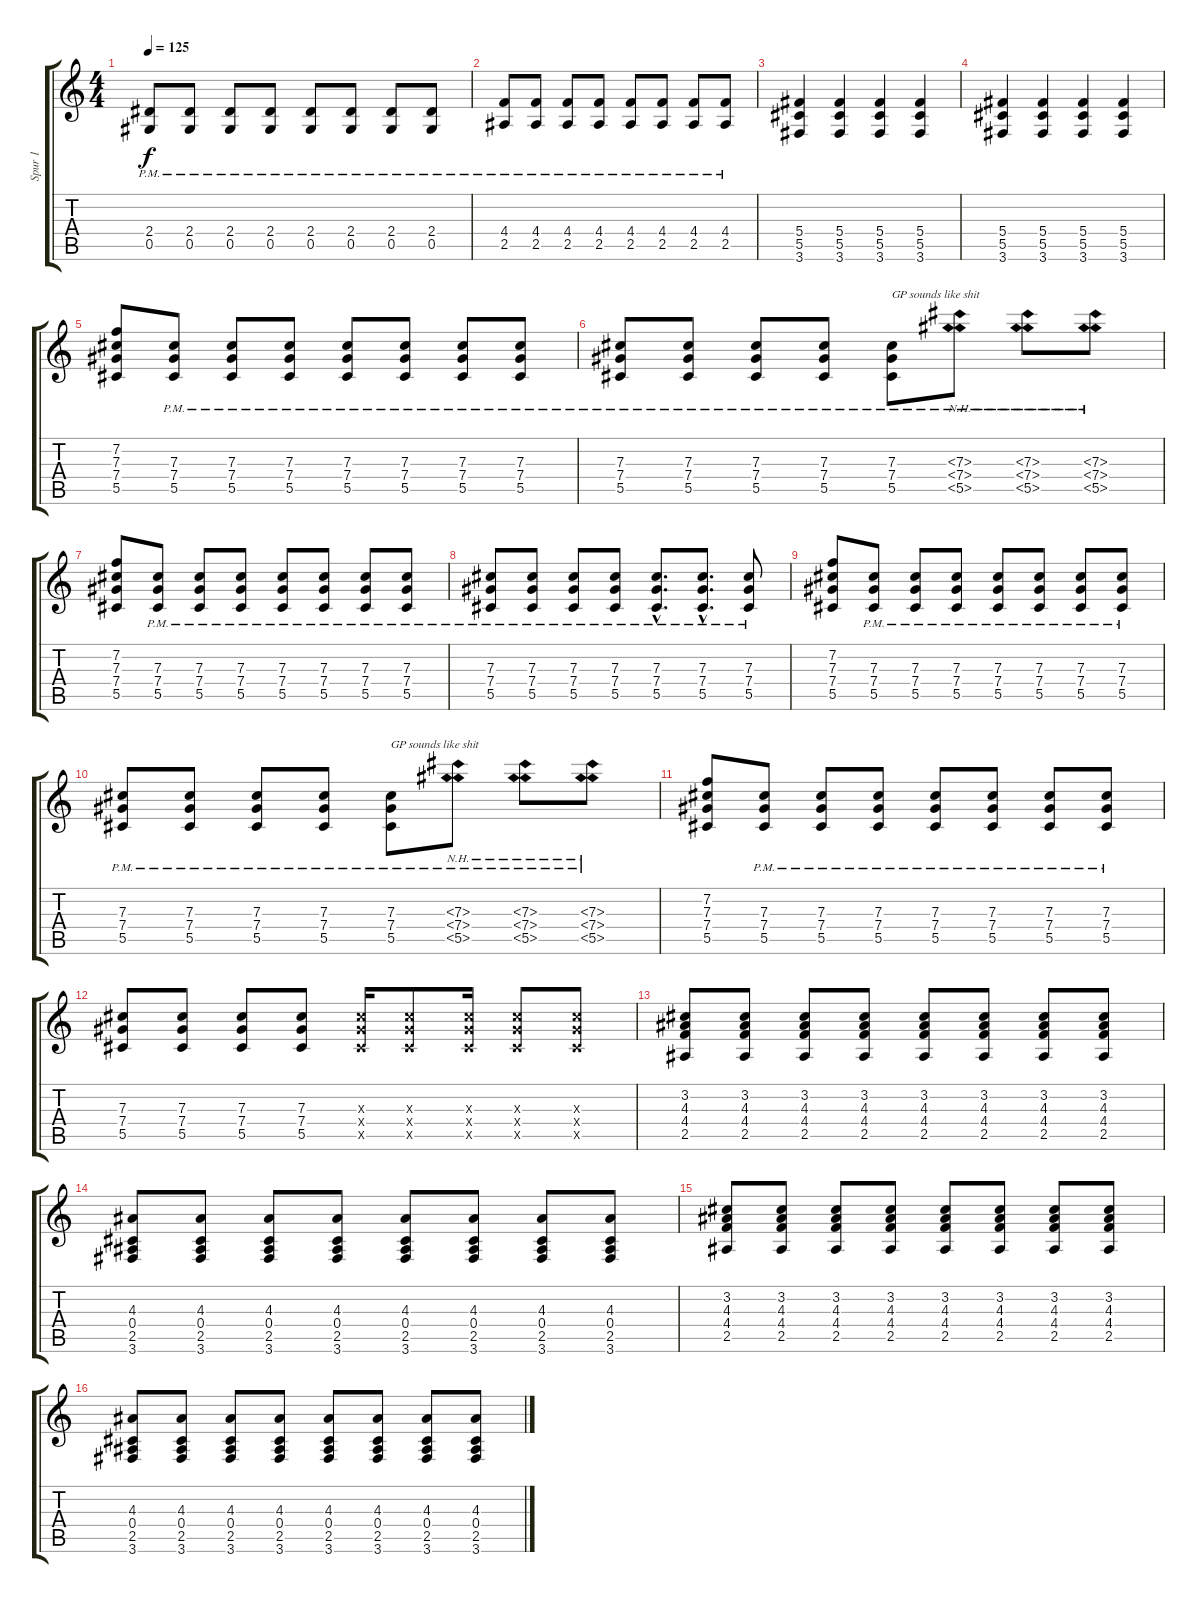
\track ("Spur 1" "Spur 1") {instrument overdrivenguitar}
\staff {score tabs}
\tuning (Eb4 Bb3 Gb3 Db3 Ab2 Eb2) {hide}
\ts (4 4)
\tempo 125
\clef g2
\ks c
(2.4{pm} 0.5{pm}).8{dy f} (2.4{pm} 0.5{pm}).8 (2.4{pm} 0.5{pm}).8 (2.4{pm} 0.5{pm}).8 (2.4{pm} 0.5{pm}).8 (2.4{pm} 0.5{pm}).8 (2.4{pm} 0.5{pm}).8 (2.4{pm} 0.5{pm}).8 |
(4.4{pm} 2.5{pm}).8 (4.4{pm} 2.5{pm}).8 (4.4{pm} 2.5{pm}).8 (4.4{pm} 2.5{pm}).8 (4.4{pm} 2.5{pm}).8 (4.4{pm} 2.5{pm}).8 (4.4{pm} 2.5{pm}).8 (4.4{pm} 2.5{pm}).8 |
(5.4 5.5 3.6).4 (5.4 5.5 3.6).4 (5.4 5.5 3.6).4 (5.4 5.5 3.6).4 |
(5.4 5.5 3.6).4 (5.4 5.5 3.6).4 (5.4 5.5 3.6).4 (5.4 5.5 3.6).4 |
(7.2 7.3 7.4 5.5).8 (7.3{pm} 7.4{pm} 5.5{pm}).8 (7.3{pm} 7.4{pm} 5.5{pm}).8 (7.3{pm} 7.4{pm} 5.5{pm}).8 (7.3{pm} 7.4{pm} 5.5{pm}).8 (7.3{pm} 7.4{pm} 5.5{pm}).8 (7.3{pm} 7.4{pm} 5.5{pm}).8 (7.3{pm} 7.4{pm} 5.5{pm}).8 |
(7.3{pm} 7.4{pm} 5.5{pm}).8 (7.3{pm} 7.4{pm} 5.5{pm}).8 (7.3{pm} 7.4{pm} 5.5{pm}).8 (7.3{pm} 7.4{pm} 5.5{pm}).8 (7.3{pm} 7.4{pm} 5.5{pm}).8{txt "GP sounds like shit"} (7.3{nh pm} 7.4{nh pm} 5.5{nh pm}).8 (7.3{nh pm} 7.4{nh pm} 5.5{nh pm}).8 (7.3{nh pm} 7.4{nh pm} 5.5{nh pm}).8 |
(7.2 7.3 7.4 5.5).8 (7.3{pm} 7.4{pm} 5.5{pm}).8 (7.3{pm} 7.4{pm} 5.5{pm}).8 (7.3{pm} 7.4{pm} 5.5{pm}).8 (7.3{pm} 7.4{pm} 5.5{pm}).8 (7.3{pm} 7.4{pm} 5.5{pm}).8 (7.3{pm} 7.4{pm} 5.5{pm}).8 (7.3{pm} 7.4{pm} 5.5{pm}).8 |
(7.3{pm} 7.4{pm} 5.5{pm}).8 (7.3{pm} 7.4{pm} 5.5{pm}).8 (7.3{pm} 7.4{pm} 5.5{pm}).8 (7.3{pm} 7.4{pm} 5.5{pm}).8 (7.3{hac pm} 7.4{hac pm} 5.5{hac pm}).8{d} (7.3{hac pm} 7.4{hac pm} 5.5{hac pm}).8{d} (7.3{pm} 7.4{pm} 5.5{pm}).8 |
(7.2 7.3 7.4 5.5).8 (7.3{pm} 7.4{pm} 5.5{pm}).8 (7.3{pm} 7.4{pm} 5.5{pm}).8 (7.3{pm} 7.4{pm} 5.5{pm}).8 (7.3{pm} 7.4{pm} 5.5{pm}).8 (7.3{pm} 7.4{pm} 5.5{pm}).8 (7.3{pm} 7.4{pm} 5.5{pm}).8 (7.3{pm} 7.4{pm} 5.5{pm}).8 |
(7.3{pm} 7.4{pm} 5.5{pm}).8 (7.3{pm} 7.4{pm} 5.5{pm}).8 (7.3{pm} 7.4{pm} 5.5{pm}).8 (7.3{pm} 7.4{pm} 5.5{pm}).8 (7.3{pm} 7.4{pm} 5.5{pm}).8{txt "GP sounds like shit"} (7.3{nh pm} 7.4{nh pm} 5.5{nh pm}).8 (7.3{nh pm} 7.4{nh pm} 5.5{nh pm}).8 (7.3{nh pm} 7.4{nh pm} 5.5{nh pm}).8 |
(7.2 7.3 7.4 5.5).8 (7.3{pm} 7.4{pm} 5.5{pm}).8 (7.3{pm} 7.4{pm} 5.5{pm}).8 (7.3{pm} 7.4{pm} 5.5{pm}).8 (7.3{pm} 7.4{pm} 5.5{pm}).8 (7.3{pm} 7.4{pm} 5.5{pm}).8 (7.3{pm} 7.4{pm} 5.5{pm}).8 (7.3{pm} 7.4{pm} 5.5{pm}).8 |
(7.3 7.4 5.5).8 (7.3 7.4 5.5).8 (7.3 7.4 5.5).8 (7.3 7.4 5.5).8 (7.3{x} 7.4{x} 5.5{x}).16 (7.3{x} 7.4{x} 5.5{x}).8 (7.3{x} 7.4{x} 5.5{x}).16 (7.3{x} 7.4{x} 5.5{x}).8 (7.3{x} 7.4{x} 5.5{x}).8 |
\section ("" "")
(3.2 4.3 4.4 2.5).8 (3.2 4.3 4.4 2.5).8 (3.2 4.3 4.4 2.5).8 (3.2 4.3 4.4 2.5).8 (3.2 4.3 4.4 2.5).8 (3.2 4.3 4.4 2.5).8 (3.2 4.3 4.4 2.5).8 (3.2 4.3 4.4 2.5).8 |
(4.3 0.4 2.5 3.6).8 (4.3 0.4 2.5 3.6).8 (4.3 0.4 2.5 3.6).8 (4.3 0.4 2.5 3.6).8 (4.3 0.4 2.5 3.6).8 (4.3 0.4 2.5 3.6).8 (4.3 0.4 2.5 3.6).8 (4.3 0.4 2.5 3.6).8 |
(3.2 4.3 4.4 2.5).8 (3.2 4.3 4.4 2.5).8 (3.2 4.3 4.4 2.5).8 (3.2 4.3 4.4 2.5).8 (3.2 4.3 4.4 2.5).8 (3.2 4.3 4.4 2.5).8 (3.2 4.3 4.4 2.5).8 (3.2 4.3 4.4 2.5).8 |
(4.3 0.4 2.5 3.6).8 (4.3 0.4 2.5 3.6).8 (4.3 0.4 2.5 3.6).8 (4.3 0.4 2.5 3.6).8 (4.3 0.4 2.5 3.6).8 (4.3 0.4 2.5 3.6).8 (4.3 0.4 2.5 3.6).8 (4.3 0.4 2.5 3.6).8
